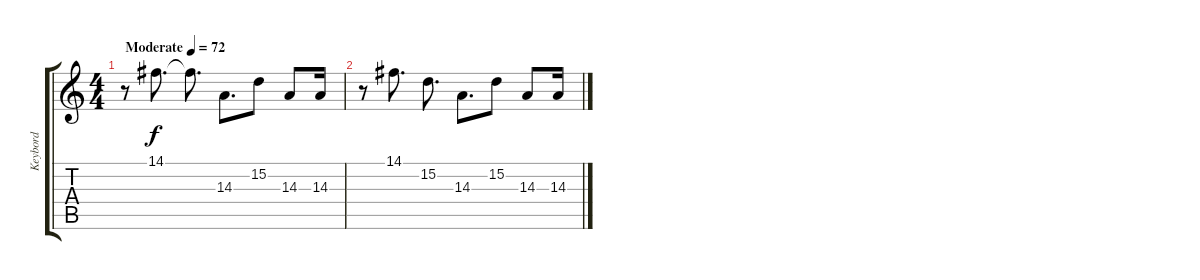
\track ("Keybord" "Keybord") {instrument electricpiano1}
\staff {score tabs}
\tuning (E4 B3 G3 D3 A2 E2) {hide}
\ts (4 4)
\tempo (72 "Moderate")
\clef g2
\ks c
r.8{dy f instrument electricpiano1} 14.1.8{d} 14.1{t}.8{d} 14.3.8{d} 15.2.8 14.3.8 14.3.16 |
r.8 14.1.8{d} 15.2.8{d} 14.3.8{d} 15.2.8 14.3.8 14.3.16
